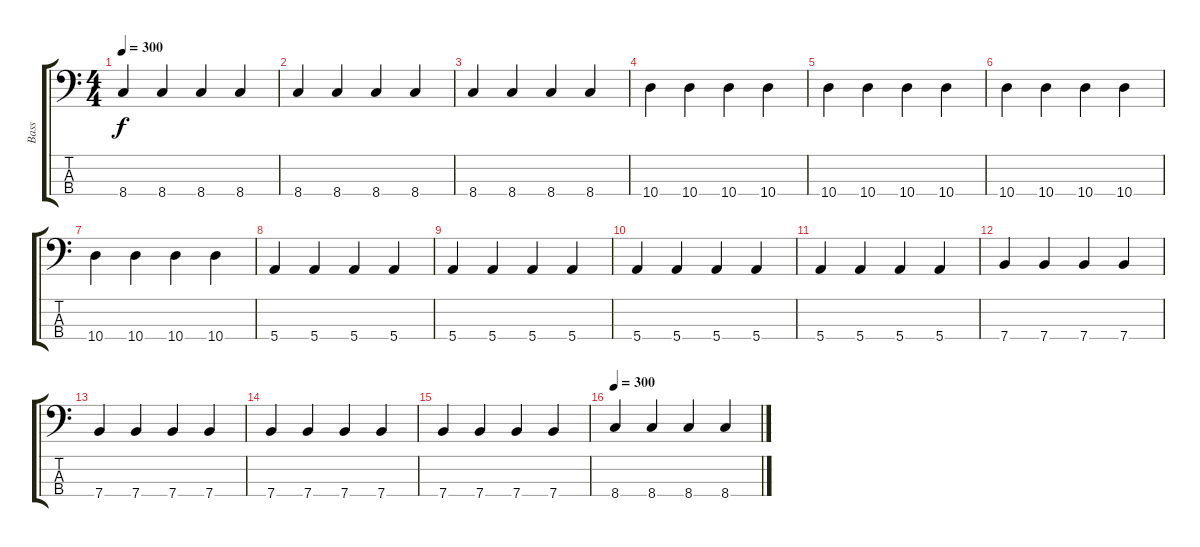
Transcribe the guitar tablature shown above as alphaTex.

\track ("Bass" "Bass") {instrument electricbassfinger}
\staff {score tabs}
\tuning (G2 D2 A1 E1) {hide}
\ts (4 4)
\tempo 300
\clef f4
\ks c
8.4.4{dy f} 8.4.4 8.4.4 8.4.4 |
8.4.4 8.4.4 8.4.4 8.4.4 |
8.4.4 8.4.4 8.4.4 8.4.4 |
10.4.4 10.4.4 10.4.4 10.4.4 |
10.4.4 10.4.4 10.4.4 10.4.4 |
10.4.4 10.4.4 10.4.4 10.4.4 |
10.4.4 10.4.4 10.4.4 10.4.4 |
5.4.4 5.4.4 5.4.4 5.4.4 |
5.4.4 5.4.4 5.4.4 5.4.4 |
5.4.4 5.4.4 5.4.4 5.4.4 |
5.4.4 5.4.4 5.4.4 5.4.4 |
7.4.4 7.4.4 7.4.4 7.4.4 |
7.4.4 7.4.4 7.4.4 7.4.4 |
7.4.4 7.4.4 7.4.4 7.4.4 |
7.4.4 7.4.4 7.4.4 7.4.4 |
\tempo 300
8.4.4 8.4.4 8.4.4 8.4.4
